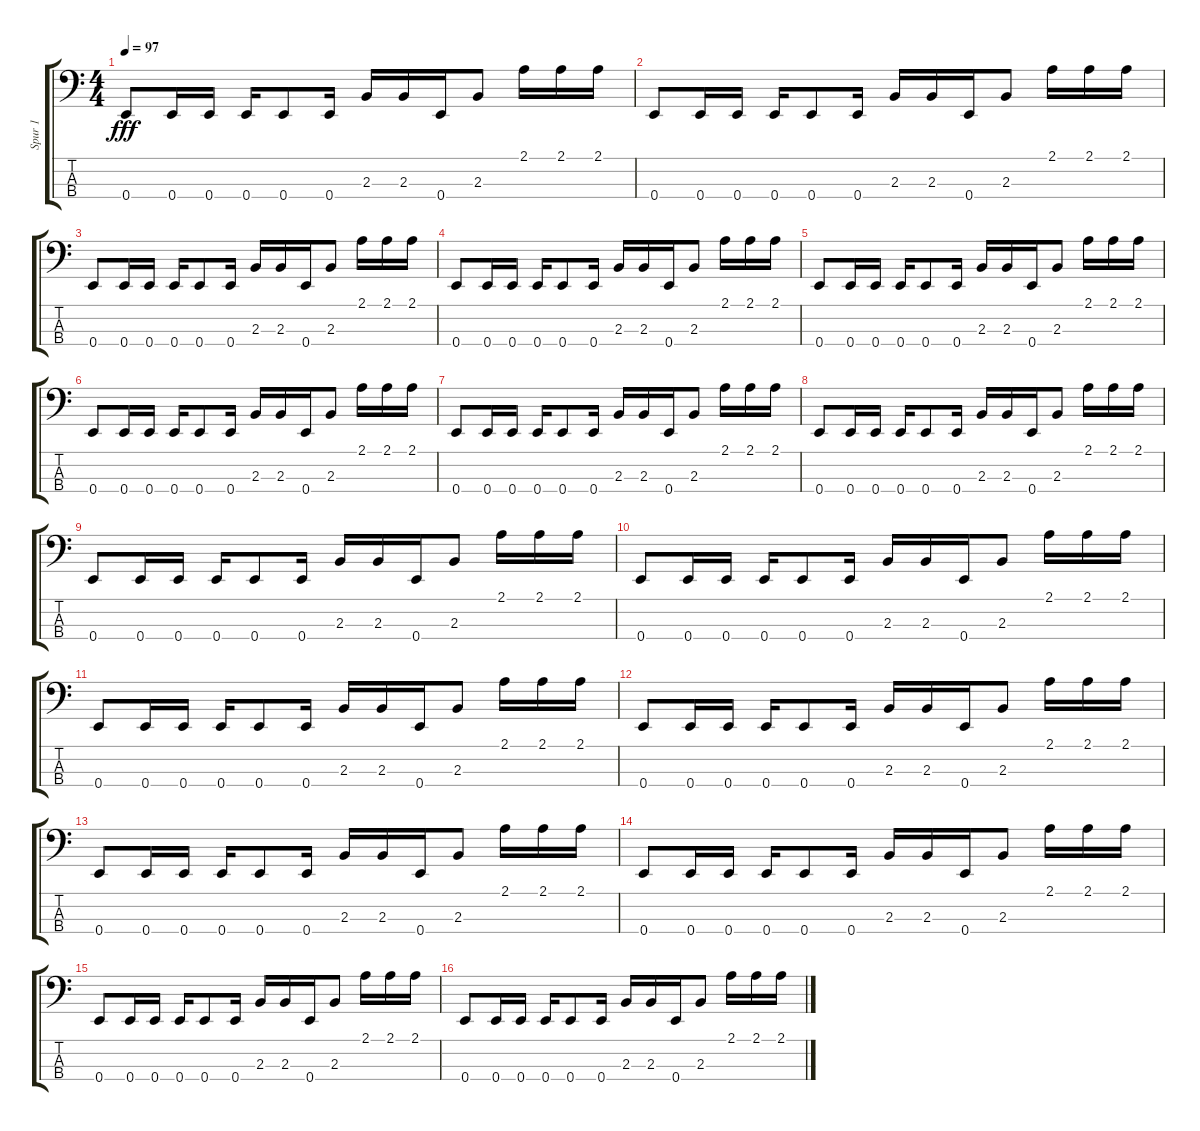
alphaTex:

\track ("Spur 1" "Spur 1") {instrument electricbasspick}
\staff {score tabs}
\tuning (G2 D2 A1 E1) {hide}
\ts (4 4)
\tempo 97
\clef f4
\ks c
0.4.8{dy fff instrument electricbasspick} 0.4.16 0.4.16 0.4.16 0.4.8 0.4.16 2.3.16 2.3.16 0.4.16 2.3.8 2.1.16 2.1.16 2.1.16 |
0.4.8 0.4.16 0.4.16 0.4.16 0.4.8 0.4.16 2.3.16 2.3.16 0.4.16 2.3.8 2.1.16 2.1.16 2.1.16 |
0.4.8 0.4.16 0.4.16 0.4.16 0.4.8 0.4.16 2.3.16 2.3.16 0.4.16 2.3.8 2.1.16 2.1.16 2.1.16 |
0.4.8 0.4.16 0.4.16 0.4.16 0.4.8 0.4.16 2.3.16 2.3.16 0.4.16 2.3.8 2.1.16 2.1.16 2.1.16 |
0.4.8 0.4.16 0.4.16 0.4.16 0.4.8 0.4.16 2.3.16 2.3.16 0.4.16 2.3.8 2.1.16 2.1.16 2.1.16 |
0.4.8 0.4.16 0.4.16 0.4.16 0.4.8 0.4.16 2.3.16 2.3.16 0.4.16 2.3.8 2.1.16 2.1.16 2.1.16 |
0.4.8 0.4.16 0.4.16 0.4.16 0.4.8 0.4.16 2.3.16 2.3.16 0.4.16 2.3.8 2.1.16 2.1.16 2.1.16 |
0.4.8 0.4.16 0.4.16 0.4.16 0.4.8 0.4.16 2.3.16 2.3.16 0.4.16 2.3.8 2.1.16 2.1.16 2.1.16 |
0.4.8 0.4.16 0.4.16 0.4.16 0.4.8 0.4.16 2.3.16 2.3.16 0.4.16 2.3.8 2.1.16 2.1.16 2.1.16 |
0.4.8 0.4.16 0.4.16 0.4.16 0.4.8 0.4.16 2.3.16 2.3.16 0.4.16 2.3.8 2.1.16 2.1.16 2.1.16 |
0.4.8 0.4.16 0.4.16 0.4.16 0.4.8 0.4.16 2.3.16 2.3.16 0.4.16 2.3.8 2.1.16 2.1.16 2.1.16 |
0.4.8 0.4.16 0.4.16 0.4.16 0.4.8 0.4.16 2.3.16 2.3.16 0.4.16 2.3.8 2.1.16 2.1.16 2.1.16 |
0.4.8 0.4.16 0.4.16 0.4.16 0.4.8 0.4.16 2.3.16 2.3.16 0.4.16 2.3.8 2.1.16 2.1.16 2.1.16 |
0.4.8 0.4.16 0.4.16 0.4.16 0.4.8 0.4.16 2.3.16 2.3.16 0.4.16 2.3.8 2.1.16 2.1.16 2.1.16 |
0.4.8 0.4.16 0.4.16 0.4.16 0.4.8 0.4.16 2.3.16 2.3.16 0.4.16 2.3.8 2.1.16 2.1.16 2.1.16 |
0.4.8 0.4.16 0.4.16 0.4.16 0.4.8 0.4.16 2.3.16 2.3.16 0.4.16 2.3.8 2.1.16 2.1.16 2.1.16
